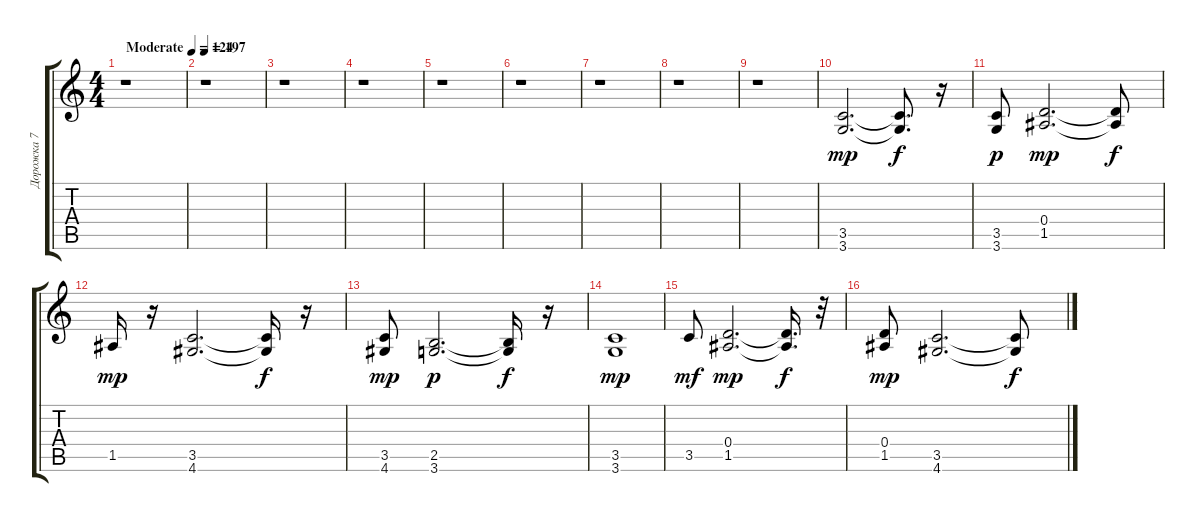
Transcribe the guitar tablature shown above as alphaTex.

\track ("Дорожка 7" "Дорожка 7") {instrument distortionguitar}
\staff {score tabs}
\tuning (E4 B3 G3 D3 A2 E2) {hide}
\ts (4 4)
\tempo (124 "Moderate")
\clef g2
\ks c
r.1{dy mp instrument distortionguitar} |
\tempo 197
r.1 |
r.1 |
r.1 |
r.1 |
r.1 |
r.1 |
r.1 |
r.1 |
(3.5 3.6).2{d} (3.5{t} 3.6{t}).8{d dy f} r.16 |
(3.5 3.6).8{dy p} (0.4 1.5).2{d dy mp} (0.4{t} 1.5{t}).8{dy f} |
1.5.16{dy mp} r.16 (3.5 4.6).2{d} (3.5{t} 4.6{t}).16{dy f} r.16 |
(3.5 4.6).8{dy mp} (2.5 3.6).2{d dy p} (2.5{t} 3.6{t}).16{dy f} r.16 |
(3.5 3.6).1{dy mp} |
3.5.8{dy mf} (0.4 1.5).2{d dy mp} (0.4{t} 1.5{t}).16{d dy f} r.32 |
(0.4 1.5).8{dy mp} (3.5 4.6).2{d} (3.5{t} 4.6{t}).8{dy f}
